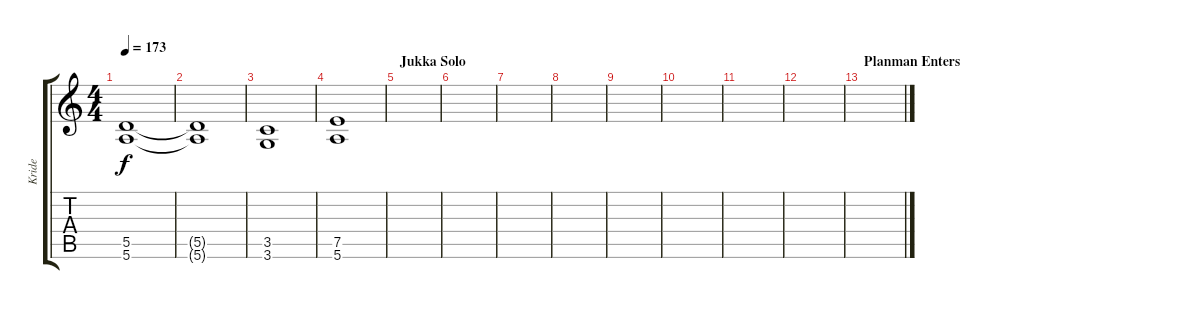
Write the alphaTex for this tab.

\track ("Kride" "Kride") {instrument distortionguitar}
\staff {score tabs}
\tuning (E4 B3 G3 D3 A2 E2) {hide}
\ts (4 4)
\tempo 173
\clef g2
\ks c
(5.5{t} 5.6{t}).1{dy f} |
(5.5{t} 5.6{t}).1 |
(3.5 3.6).1 |
(7.5 5.6).1 |
\section ("" "Jukka Solo")
|
|
|
|
|
|
|
|
\section ("" "Planman Enters")
